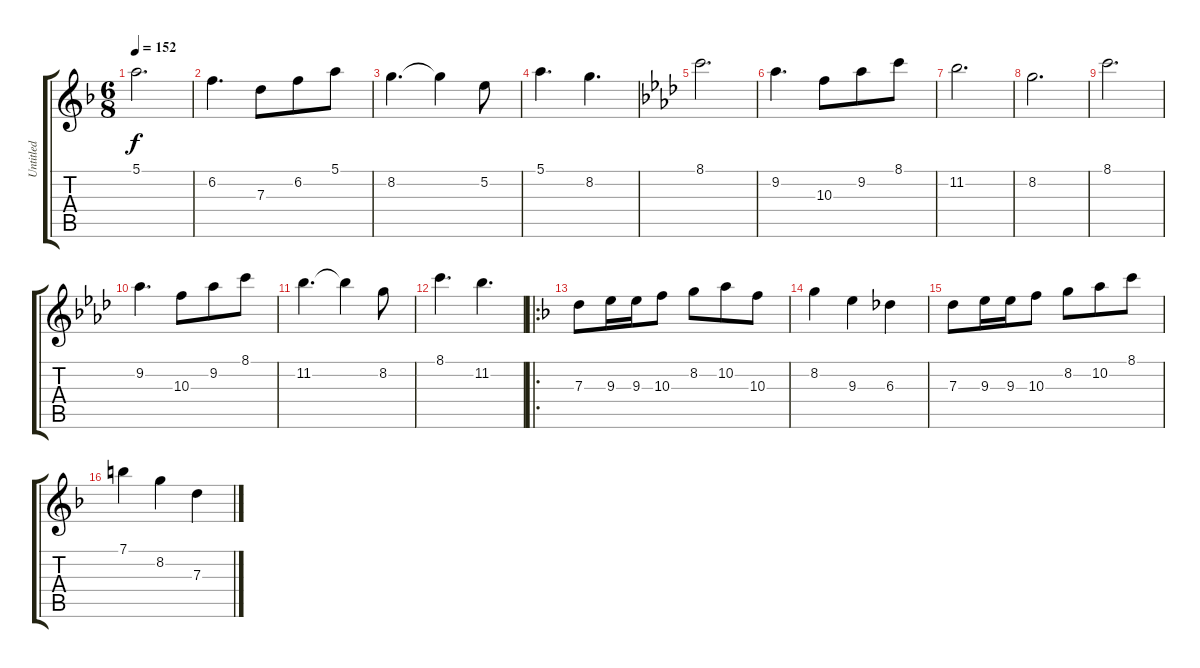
\track ("Untitled" "Untitled") {instrument distortionguitar}
\staff {score tabs}
\tuning (E4 B3 G3 D3 A2 E2) {hide}
\ts (6 8)
\tempo 152
\clef g2
\ks f
5.1.2{d dy f} |
6.2.4{d} 7.3.8 6.2.8 5.1.8 |
8.2.4{d} 8.2{t}.4 5.2.8 |
5.1.4{d} 8.2.4{d} |
\ks ab
8.1.2{d} |
9.2.4{d} 10.3.8 9.2.8 8.1.8 |
11.2.2{d} |
8.2.2{d} |
8.1.2{d} |
9.2.4{d} 10.3.8 9.2.8 8.1.8 |
11.2.4{d} 11.2{t}.4 8.2.8 |
8.1.4{d} 11.2.4{d} |
\ro
\ks f
7.3.8 9.3.16 9.3.16 10.3.8 8.2.8 10.2.8 10.3.8 |
8.2.4 9.3.4 6.3.4 |
7.3.8 9.3.16 9.3.16 10.3.8 8.2.8 10.2.8 8.1.8 |
7.1.4 8.2.4 7.3.4
